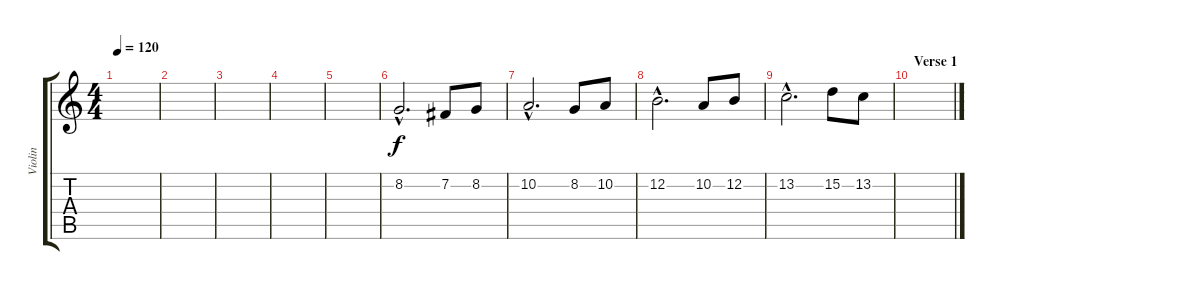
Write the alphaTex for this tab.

\track ("Violin" "Violin") {instrument violin}
\staff {score tabs}
\tuning (E4 B3 G3 D3 A2 E2) {hide}
\ts (4 4)
\tempo 120
\clef g2
\ks c
|
|
|
|
|
8.2{hac}.2{d} 7.2.8 8.2.8 |
10.2{hac}.2{d} 8.2.8 10.2.8 |
12.2{hac}.2{d} 10.2.8 12.2.8 |
13.2{hac}.2{d} 15.2.8 13.2.8 |
\section ("" "Verse 1")
